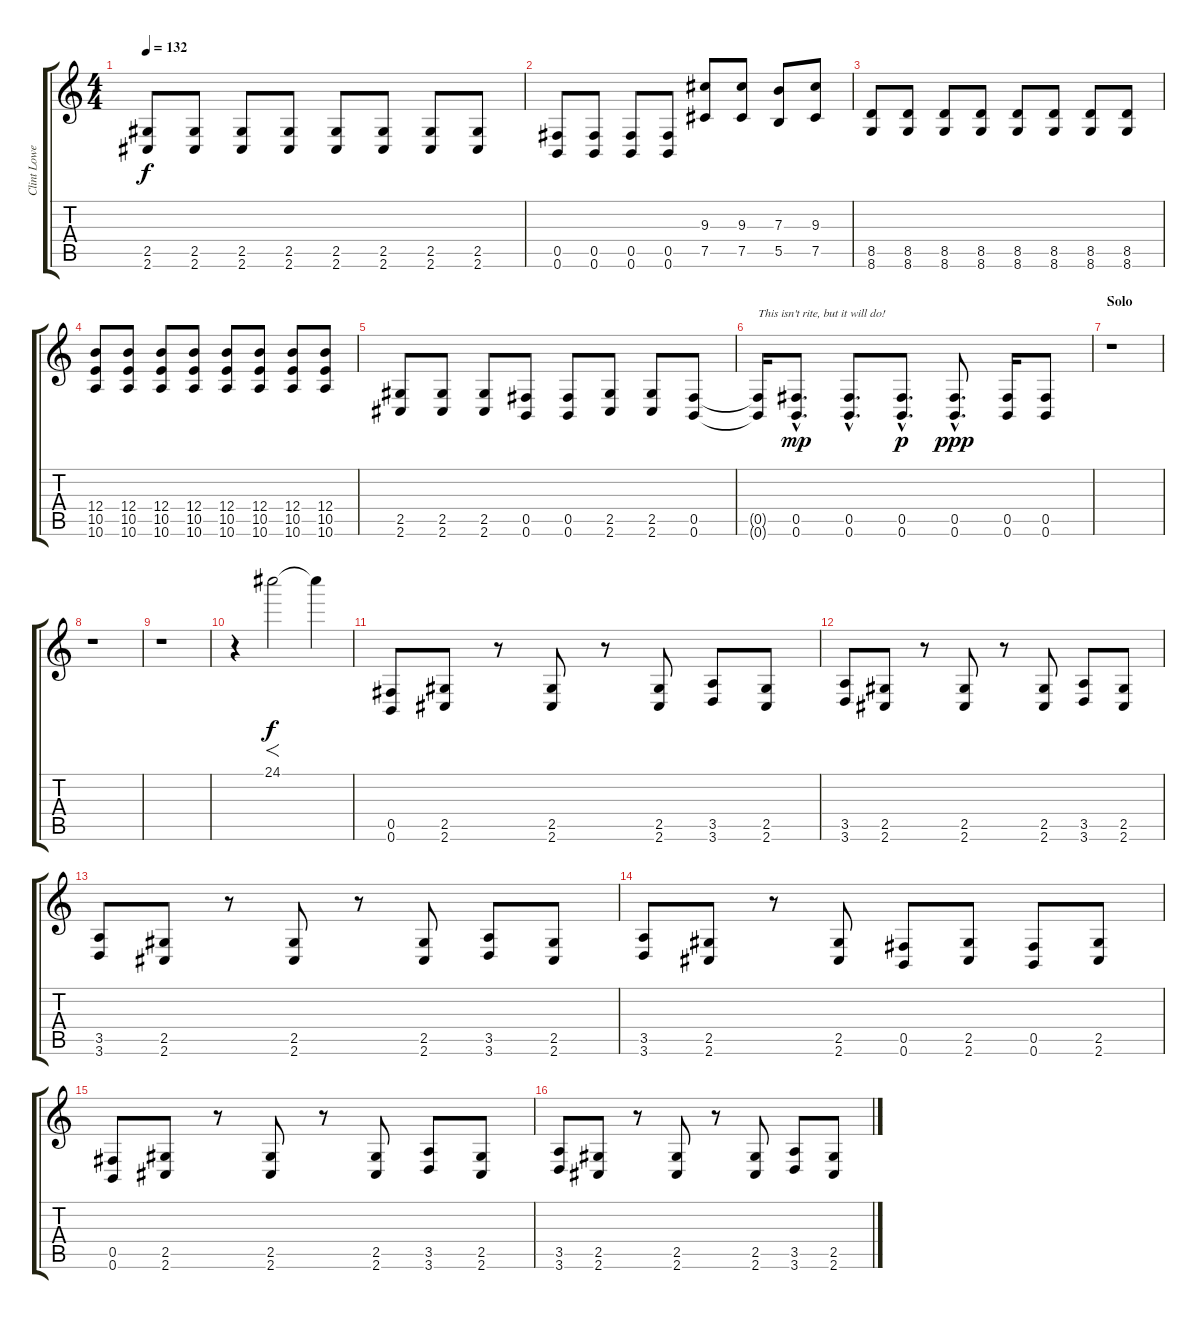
\track ("Clint Lowery" "Clint Lowe") {instrument distortionguitar}
\staff {score tabs}
\tuning (Db4 Ab3 E3 B2 Gb2 B1) {hide}
\ts (4 4)
\tempo 132
\clef g2
\ks c
(2.5 2.6).8{dy f} (2.5 2.6).8 (2.5 2.6).8 (2.5 2.6).8 (2.5 2.6).8 (2.5 2.6).8 (2.5 2.6).8 (2.5 2.6).8 |
(0.5 0.6).8 (0.5 0.6).8 (0.5 0.6).8 (0.5 0.6).8 (9.3 7.5).8 (9.3 7.5).8 (7.3 5.5).8 (9.3 7.5).8 |
(8.5 8.6).8 (8.5 8.6).8 (8.5 8.6).8 (8.5 8.6).8 (8.5 8.6).8 (8.5 8.6).8 (8.5 8.6).8 (8.5 8.6).8 |
(12.4 10.5 10.6).8 (12.4 10.5 10.6).8 (12.4 10.5 10.6).8 (12.4 10.5 10.6).8 (12.4 10.5 10.6).8 (12.4 10.5 10.6).8 (12.4 10.5 10.6).8 (12.4 10.5 10.6).8 |
(2.5 2.6).8 (2.5 2.6).8 (2.5 2.6).8 (0.5 0.6).8 (0.5 0.6).8 (2.5 2.6).8 (2.5 2.6).8 (0.5 0.6).8 |
(0.5{t} 0.6{t}).16{txt "This isn't rite, but it will do!"} (0.5{hac} 0.6{hac}).8{d dy mp} (0.5{hac} 0.6{hac}).8{d} (0.5{hac} 0.6{hac}).8{d dy p} (0.5{hac} 0.6{hac}).8{d dy ppp} (0.5 0.6).16 (0.5 0.6).8 |
\section ("" "Solo")
r.1 |
r.1 |
r.1 |
r.4 24.1.2{f dy f} 24.1{t}.4 |
(0.5 0.6).8 (2.5 2.6).8 r.8 (2.5 2.6).8 r.8 (2.5 2.6).8 (3.5 3.6).8 (2.5 2.6).8 |
(3.5 3.6).8 (2.5 2.6).8 r.8 (2.5 2.6).8 r.8 (2.5 2.6).8 (3.5 3.6).8 (2.5 2.6).8 |
(3.5 3.6).8 (2.5 2.6).8 r.8 (2.5 2.6).8 r.8 (2.5 2.6).8 (3.5 3.6).8 (2.5 2.6).8 |
(3.5 3.6).8 (2.5 2.6).8 r.8 (2.5 2.6).8 (0.5 0.6).8 (2.5 2.6).8 (0.5 0.6).8 (2.5 2.6).8 |
(0.5 0.6).8 (2.5 2.6).8 r.8 (2.5 2.6).8 r.8 (2.5 2.6).8 (3.5 3.6).8 (2.5 2.6).8 |
(3.5 3.6).8 (2.5 2.6).8 r.8 (2.5 2.6).8 r.8 (2.5 2.6).8 (3.5 3.6).8 (2.5 2.6).8
